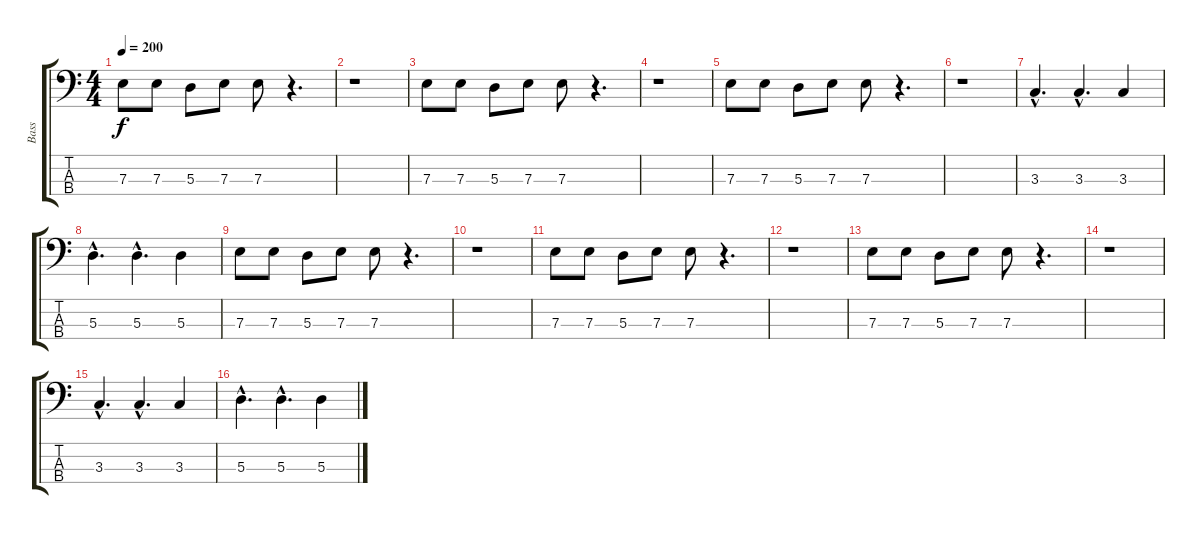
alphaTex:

\track ("Bass" "Bass") {instrument electricbasspick}
\staff {score tabs}
\tuning (G2 D2 A1 E1) {hide}
\ts (4 4)
\tempo 200
\clef f4
\ks c
7.3.8{dy f} 7.3.8 5.3.8 7.3.8 7.3.8 r.4{d} |
r.1 |
7.3.8 7.3.8 5.3.8 7.3.8 7.3.8 r.4{d} |
r.1 |
7.3.8 7.3.8 5.3.8 7.3.8 7.3.8 r.4{d} |
r.1 |
3.3{hac}.4{d} 3.3{hac}.4{d} 3.3.4 |
5.3{hac}.4{d} 5.3{hac}.4{d} 5.3.4 |
7.3.8 7.3.8 5.3.8 7.3.8 7.3.8 r.4{d} |
r.1 |
7.3.8 7.3.8 5.3.8 7.3.8 7.3.8 r.4{d} |
r.1 |
7.3.8 7.3.8 5.3.8 7.3.8 7.3.8 r.4{d} |
r.1 |
3.3{hac}.4{d} 3.3{hac}.4{d} 3.3.4 |
5.3{hac}.4{d} 5.3{hac}.4{d} 5.3.4
